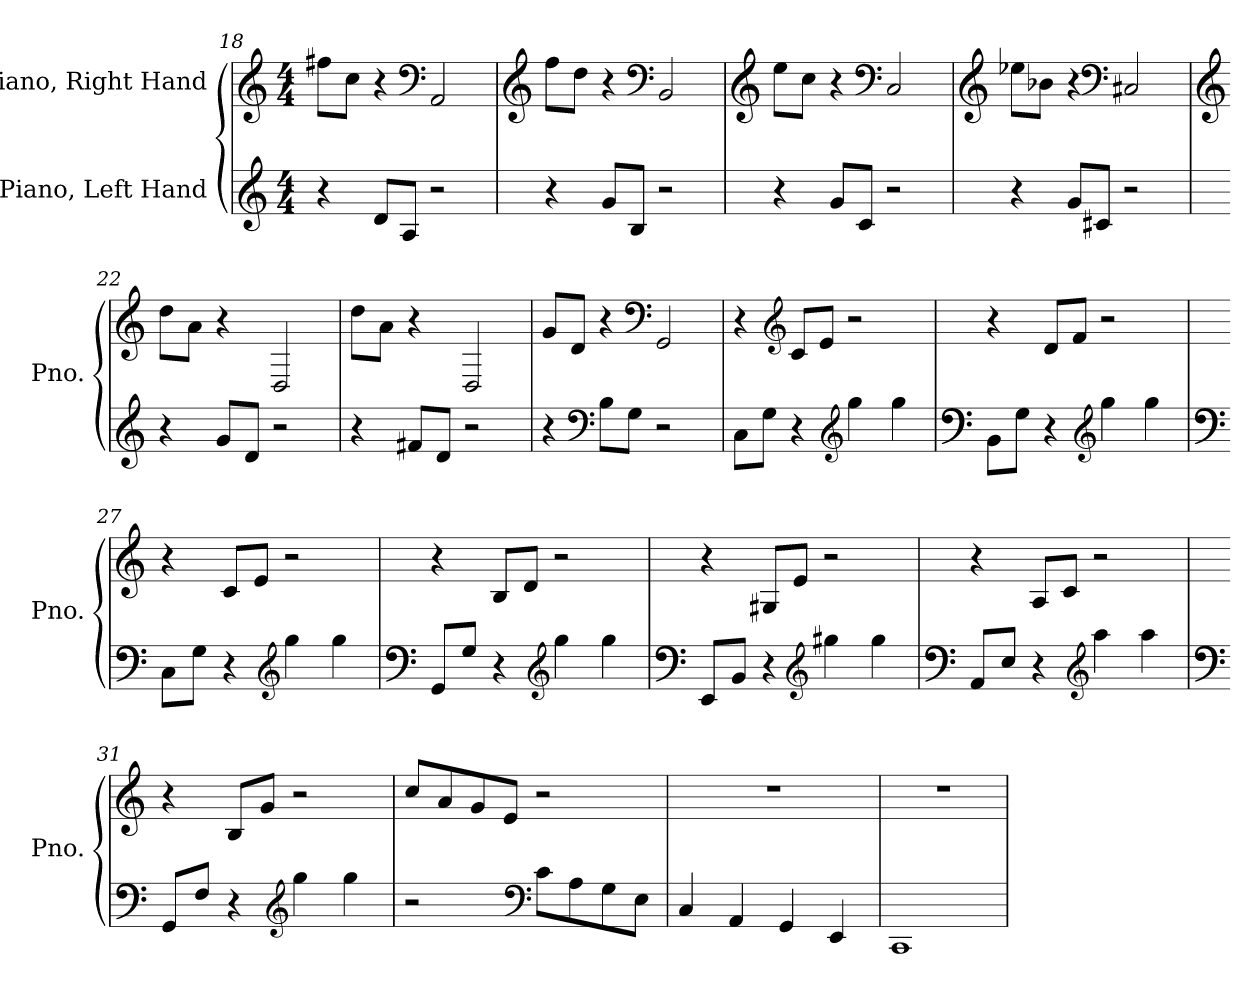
**kern	**kern
*part2	*part1
*staff2	*staff1
*I"Piano, Left Hand	*I"Piano, Right Hand
*I'Pno.	*I'Pno.
*clefG2	*clefG2
*k[]	*k[]
*M4/4	*M4/4
=18	=18
4r	8ff#X\L
.	8cc\J
8d/L	4r
8A/J	.
*	*clefF4
2r	2AA/
=19	=19
*	*clefG2
4r	8ff\L
.	8dd\J
8g/L	4r
8B/J	.
*	*clefF4
2r	2BB/
!!LO:LB:g=z
=20	=20
*	*clefG2
4r	8ee\L
.	8cc\J
8g/L	4r
8c/J	.
*	*clefF4
2r	2C/
=21	=21
*	*clefG2
4r	8ee-X\L
.	8b-X\J
8g/L	4r
8c#X/J	.
*	*clefF4
2r	2C#X/
=22	=22
*	*clefG2
4r	8dd\L
.	8a\J
8g/L	4r
8d/J	.
2r	2D/
=23	=23
4r	8dd\L
.	8a\J
8f#X/L	4r
8d/J	.
2r	2D/
=24	=24
4r	8g/L
.	8d/J
*clefF4	*
8B\L	4r
8G\J	.
*	*clefF4
2r	2GG/
!!LO:LB:g=z
=25	=25
8C\L	4r
8G\J	.
*	*clefG2
4r	8c/L
.	8e/J
*clefG2	*
4gg\	2r
4gg\	.
=26	=26
*clefF4	*
8BB\L	4r
8G\J	.
4r	8d/L
.	8f/J
*clefG2	*
4gg\	2r
4gg\	.
=27	=27
*clefF4	*
8C\L	4r
8G\J	.
4r	8c/L
.	8e/J
*clefG2	*
4gg\	2r
4gg\	.
=28	=28
*clefF4	*
8GG/L	4r
8G/J	.
4r	8B/L
.	8d/J
*clefG2	*
4gg\	2r
4gg\	.
!!LO:PB:g=z
=29	=29
*clefF4	*
8EE/L	4r
8BB/J	.
4r	8G#X/L
.	8e/J
*clefG2	*
4gg#X\	2r
4gg#\	.
=30	=30
*clefF4	*
8AA/L	4r
8E/J	.
4r	8A/L
.	8c/J
*clefG2	*
4aa\	2r
4aa\	.
=31	=31
*clefF4	*
8GG/L	4r
8F/J	.
4r	8B/L
.	8g/J
*clefG2	*
4gg\	2r
4gg\	.
=32	=32
2r	8cc/L
.	8a/
.	8g/
.	8e/J
*clefF4	*
8c\L	2r
8A\	.
8G\	.
8E\J	.
=33	=33
4C/	1r
4AA/	.
4GG/	.
4EE/	.
=34	=34
1CC	1r
=	=
*-	*-
